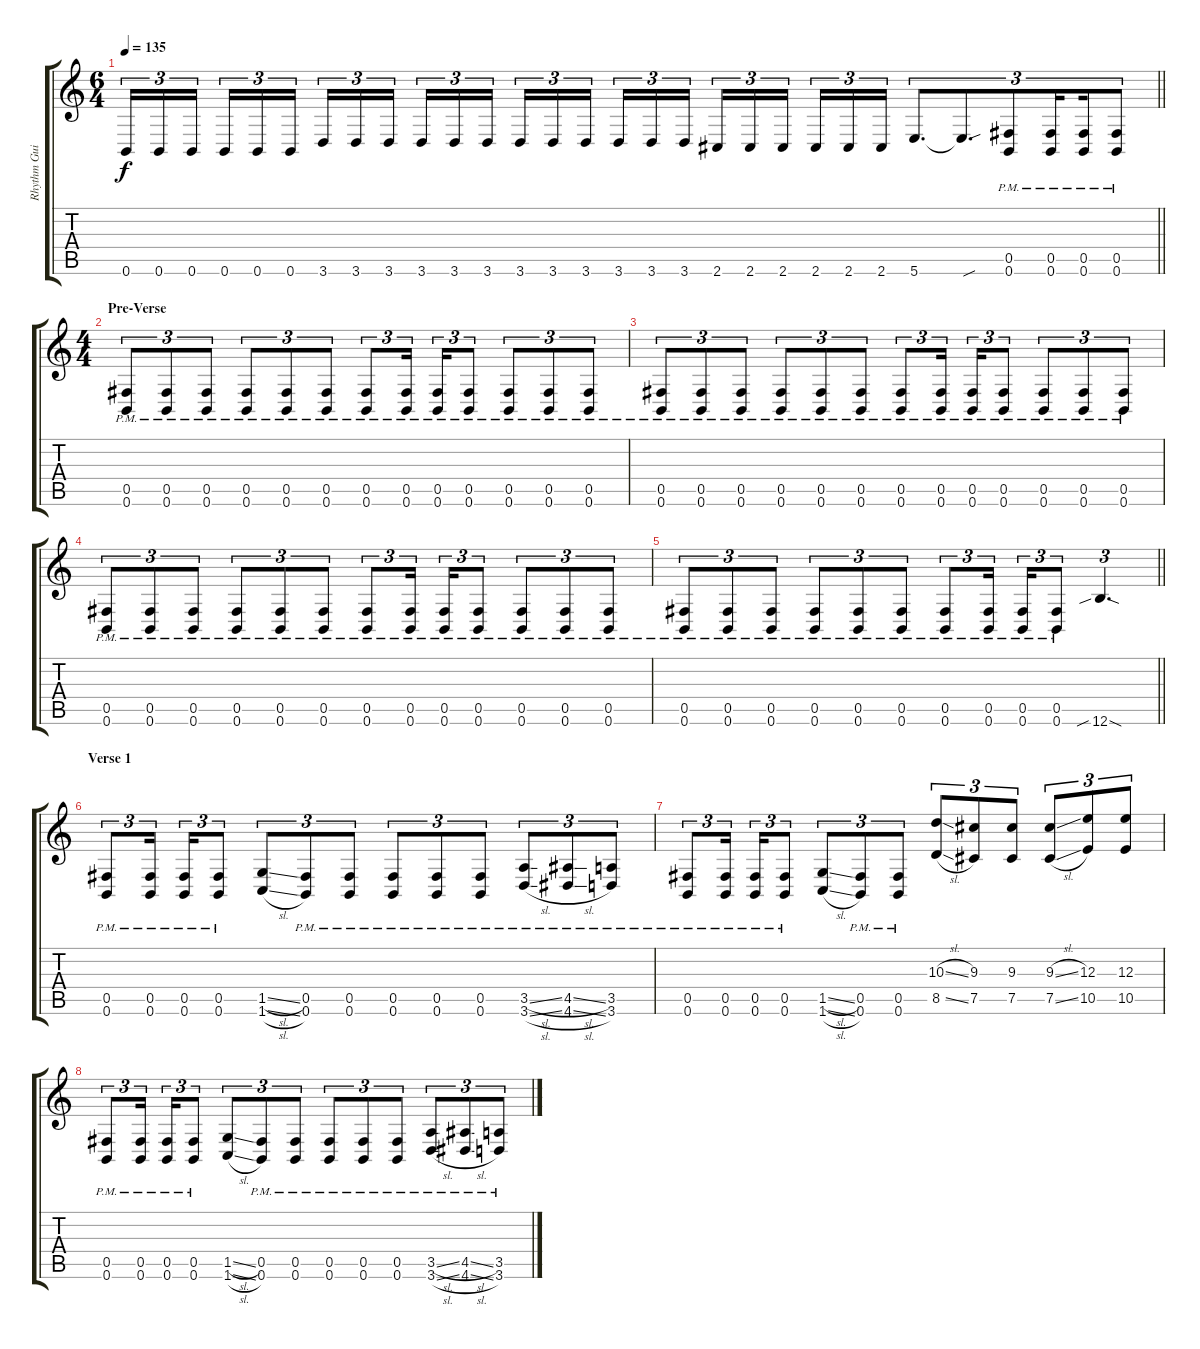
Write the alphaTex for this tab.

\track ("Rhythm Guitar 1" "Rhythm Gui") {instrument distortionguitar}
\staff {score tabs}
\tuning (Db4 Ab3 E3 B2 Gb2 B1) {hide}
\ts (6 4)
\tempo 135
\clef g2
\barLineRight lightlight
\ks c
0.6.16{tu (3 2) dy f} 0.6.16{tu (3 2)} 0.6.16{tu (3 2) beam splitsecondary} 0.6.16{tu (3 2)} 0.6.16{tu (3 2)} 0.6.16{tu (3 2) beam splitsecondary} 3.6.16{tu (3 2)} 3.6.16{tu (3 2)} 3.6.16{tu (3 2) beam splitsecondary} 3.6.16{tu (3 2)} 3.6.16{tu (3 2)} 3.6.16{tu (3 2) beam splitsecondary} 3.6.16{tu (3 2)} 3.6.16{tu (3 2)} 3.6.16{tu (3 2) beam splitsecondary} 3.6.16{tu (3 2)} 3.6.16{tu (3 2)} 3.6.16{tu (3 2)} 2.6.16{tu (3 2)} 2.6.16{tu (3 2)} 2.6.16{tu (3 2) beam splitsecondary} 2.6.16{tu (3 2)} 2.6.16{tu (3 2)} 2.6.16{tu (3 2)} 5.6.8{d tu (3 2)} 5.6{sou t}.8{d tu (3 2)} (0.5{pm} 0.6{pm}).8{tu (3 2)} (0.5{pm} 0.6{pm}).16{tu (3 2) beam splitsecondary} (0.5{pm} 0.6{pm}).16{tu (3 2)} (0.5{pm} 0.6{pm}).8{tu (3 2)} |
\ts (4 4)
\section ("" "Pre-Verse")
(0.5{pm} 0.6{pm}).8{tu (3 2)} (0.5{pm} 0.6{pm}).8{tu (3 2)} (0.5{pm} 0.6{pm}).8{tu (3 2)} (0.5{pm} 0.6{pm}).8{tu (3 2)} (0.5{pm} 0.6{pm}).8{tu (3 2)} (0.5{pm} 0.6{pm}).8{tu (3 2)} (0.5{pm} 0.6{pm}).8{tu (3 2)} (0.5{pm} 0.6{pm}).16{tu (3 2) beam splitsecondary} (0.5{pm} 0.6{pm}).16{tu (3 2)} (0.5{pm} 0.6{pm}).8{tu (3 2)} (0.5{pm} 0.6{pm}).8{tu (3 2)} (0.5{pm} 0.6{pm}).8{tu (3 2)} (0.5{pm} 0.6{pm}).8{tu (3 2)} |
(0.5{pm} 0.6{pm}).8{tu (3 2)} (0.5{pm} 0.6{pm}).8{tu (3 2)} (0.5{pm} 0.6{pm}).8{tu (3 2)} (0.5{pm} 0.6{pm}).8{tu (3 2)} (0.5{pm} 0.6{pm}).8{tu (3 2)} (0.5{pm} 0.6{pm}).8{tu (3 2)} (0.5{pm} 0.6{pm}).8{tu (3 2)} (0.5{pm} 0.6{pm}).16{tu (3 2) beam splitsecondary} (0.5{pm} 0.6{pm}).16{tu (3 2)} (0.5{pm} 0.6{pm}).8{tu (3 2)} (0.5{pm} 0.6{pm}).8{tu (3 2)} (0.5{pm} 0.6{pm}).8{tu (3 2)} (0.5{pm} 0.6{pm}).8{tu (3 2)} |
(0.5{pm} 0.6{pm}).8{tu (3 2)} (0.5{pm} 0.6{pm}).8{tu (3 2)} (0.5{pm} 0.6{pm}).8{tu (3 2)} (0.5{pm} 0.6{pm}).8{tu (3 2)} (0.5{pm} 0.6{pm}).8{tu (3 2)} (0.5{pm} 0.6{pm}).8{tu (3 2)} (0.5{pm} 0.6{pm}).8{tu (3 2)} (0.5{pm} 0.6{pm}).16{tu (3 2) beam splitsecondary} (0.5{pm} 0.6{pm}).16{tu (3 2)} (0.5{pm} 0.6{pm}).8{tu (3 2)} (0.5{pm} 0.6{pm}).8{tu (3 2)} (0.5{pm} 0.6{pm}).8{tu (3 2)} (0.5{pm} 0.6{pm}).8{tu (3 2)} |
\barLineRight lightlight
(0.5{pm} 0.6{pm}).8{tu (3 2)} (0.5{pm} 0.6{pm}).8{tu (3 2)} (0.5{pm} 0.6{pm}).8{tu (3 2)} (0.5{pm} 0.6{pm}).8{tu (3 2)} (0.5{pm} 0.6{pm}).8{tu (3 2)} (0.5{pm} 0.6{pm}).8{tu (3 2)} (0.5{pm} 0.6{pm}).8{tu (3 2)} (0.5{pm} 0.6{pm}).16{tu (3 2) beam splitsecondary} (0.5{pm} 0.6{pm}).16{tu (3 2)} (0.5{pm} 0.6{pm}).8{tu (3 2)} 12.6{sib sod}.4{d tu (3 2)} |
\section ("" "Verse 1")
(0.5{pm} 0.6{pm}).8{tu (3 2)} (0.5{pm} 0.6{pm}).16{tu (3 2) beam splitsecondary} (0.5{pm} 0.6{pm}).16{tu (3 2)} (0.5{pm} 0.6{pm}).8{tu (3 2)} (1.5{sl} 1.6{sl}).8{tu (3 2)} (0.5{pm} 0.6{pm}).8{tu (3 2)} (0.5{pm} 0.6{pm}).8{tu (3 2)} (0.5{pm} 0.6{pm}).8{tu (3 2)} (0.5{pm} 0.6{pm}).8{tu (3 2)} (0.5{pm} 0.6{pm}).8{tu (3 2)} (3.5{sl pm} 3.6{sl pm}).8{tu (3 2)} (4.5{sl pm} 4.6{sl pm}).8{tu (3 2)} (3.5{pm} 3.6{pm}).8{tu (3 2)} |
(0.5{pm} 0.6{pm}).8{tu (3 2)} (0.5{pm} 0.6{pm}).16{tu (3 2) beam splitsecondary} (0.5{pm} 0.6{pm}).16{tu (3 2)} (0.5{pm} 0.6{pm}).8{tu (3 2)} (1.5{sl} 1.6{sl}).8{tu (3 2)} (0.5{pm} 0.6{pm}).8{tu (3 2)} (0.5{pm} 0.6{pm}).8{tu (3 2)} (10.3{sl} 8.5{sl}).8{tu (3 2)} (9.3 7.5).8{tu (3 2)} (9.3 7.5).8{tu (3 2)} (9.3{sl} 7.5{sl}).8{tu (3 2)} (12.3 10.5).8{tu (3 2)} (12.3 10.5).8{tu (3 2)} |
(0.5{pm} 0.6{pm}).8{tu (3 2)} (0.5{pm} 0.6{pm}).16{tu (3 2) beam splitsecondary} (0.5{pm} 0.6{pm}).16{tu (3 2)} (0.5{pm} 0.6{pm}).8{tu (3 2)} (1.5{sl} 1.6{sl}).8{tu (3 2)} (0.5{pm} 0.6{pm}).8{tu (3 2)} (0.5{pm} 0.6{pm}).8{tu (3 2)} (0.5{pm} 0.6{pm}).8{tu (3 2)} (0.5{pm} 0.6{pm}).8{tu (3 2)} (0.5{pm} 0.6{pm}).8{tu (3 2)} (3.5{sl pm} 3.6{sl pm}).8{tu (3 2)} (4.5{sl pm} 4.6{sl pm}).8{tu (3 2)} (3.5{pm} 3.6{pm}).8{tu (3 2)}
